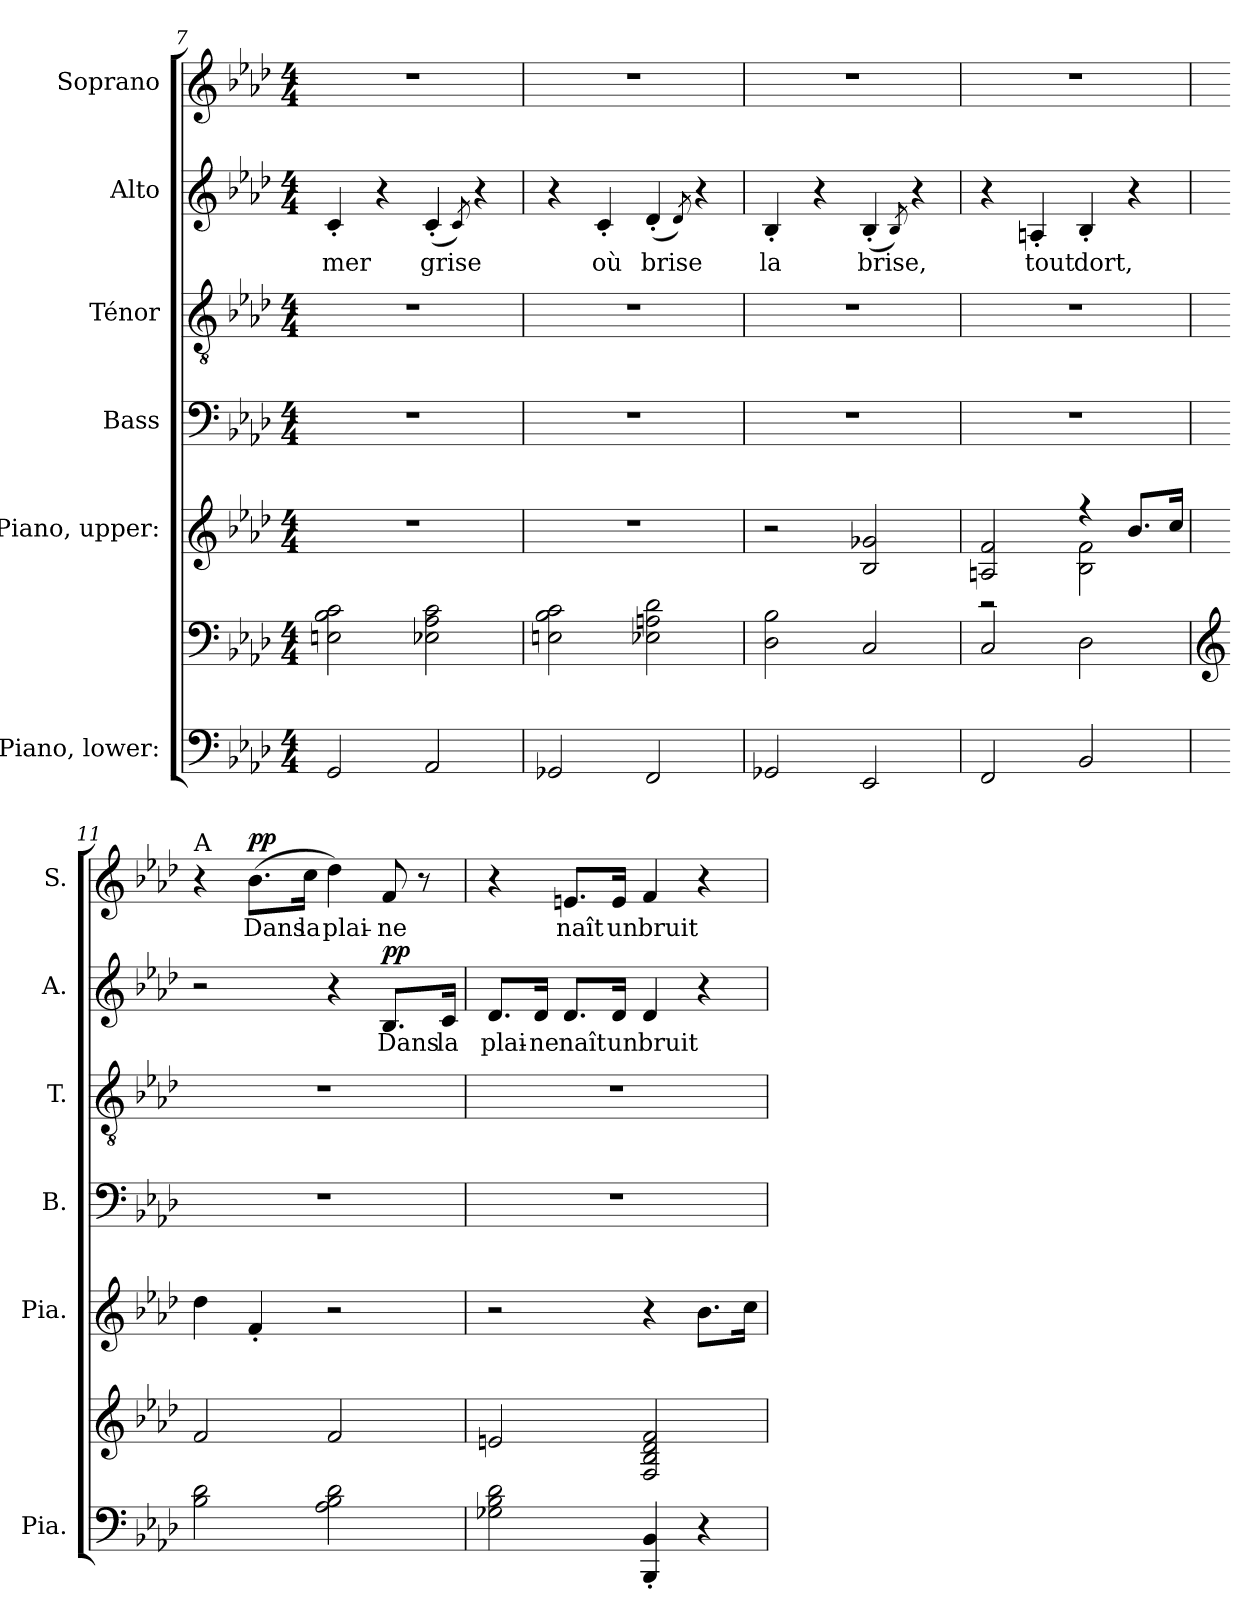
**kern	**kern	**kern	**kern	**kern	**kern	**text	**dynam	**kern	**text	**dynam
*part6	*part6	*part5	*part4	*part3	*part2	*part2	*part2	*part1	*part1	*part1
*staff7	*staff6	*staff5	*staff4	*staff3	*staff2	*staff2	*staff2	*staff1	*staff1	*staff1
*I"Piano, lower:	*	*I"Piano, upper:	*I"Bass	*I"Ténor	*I"Alto	*	*	*I"Soprano	*	*
*I'Pia.	*	*I'Pia.	*I'B.	*I'T.	*I'A.	*	*	*I'S.	*	*
*clefF4	*clefF4	*clefG2	*clefF4	*clefGv2	*clefG2	*	*	*clefG2	*	*
*k[b-e-a-d-]	*k[b-e-a-d-]	*k[b-e-a-d-]	*k[b-e-a-d-]	*k[b-e-a-d-]	*k[b-e-a-d-]	*	*	*k[b-e-a-d-]	*	*
*M4/4	*M4/4	*M4/4	*M4/4	*M4/4	*M4/4	*	*	*M4/4	*	*
=7	=7	=7	=7	=7	=7	=7	=7	=7	=7	=7
!	!	!	!	!	!	!LO:LY:b	!	!	!	!
2GG/	2En\ 2B-\ 2c\	1r	1r	1r	4c'/	mer	.	1r	.	.
.	.	.	.	.	4r	.	.	.	.	.
!	!	!	!	!	!	!LO:LY:b	!	!	!	!
2AA-/	2E-X\ 2A-\ 2c\	.	.	.	(<4c'/	grise	.	.	.	.
.	.	.	.	.	8qc/)	.	.	.	.	.
.	.	.	.	.	4r	.	.	.	.	.
=8	=8	=8	=8	=8	=8	=8	=8	=8	=8	=8
2GG-X/	2En\ 2B-\ 2c\	1r	1r	1r	4r	.	.	1r	.	.
!	!	!	!	!	!	!LO:LY:b	!	!	!	!
.	.	.	.	.	4c'/	où	.	.	.	.
!	!	!	!	!	!	!LO:LY:b	!	!	!	!
2FF/	2E-X\ 2An\ 2d-\	.	.	.	(<4d-'/	brise	.	.	.	.
.	.	.	.	.	8qd-/)	.	.	.	.	.
.	.	.	.	.	4r	.	.	.	.	.
!!LO:PB:g=z
=9	=9	=9	=9	=9	=9	=9	=9	=9	=9	=9
!	!	!	!	!	!	!LO:LY:b	!	!	!	!
2GG-X/	2D-\ 2B-\	2r	1r	1r	4B-'/	la	.	1r	.	.
.	.	.	.	.	4r	.	.	.	.	.
!	!	!	!	!	!	!LO:LY:b	!	!	!	!
2EE-/	2C/	2B-/ 2g-X/	.	.	(<4B-'/	brise,	.	.	.	.
.	.	.	.	.	8qB-/)	.	.	.	.	.
.	.	.	.	.	4r	.	.	.	.	.
=10	=10	=10	=10	=10	=10	=10	=10	=10	=10	=10
*	*	*^	*	*	*	*	*	*	*	*
2FF/	2C/	2An/ 2f/	2r	1r	1r	4r	.	.	1r	.	.
!	!	!	!	!	!	!	!LO:LY:b	!	!	!	!
.	.	.	.	.	.	4An'/	tout	.	.	.	.
!	!	!	!	!	!	!	!LO:LY:b	!	!	!	!
2BB-/	2D-\	4r	2B-\ 2f\	.	.	4B-'/	dort,	.	.	.	.
.	.	8.b-/L	.	.	.	4r	.	.	.	.	.
.	.	16cc/Jk	.	.	.	.	.	.	.	.	.
*	*	*v	*v	*	*	*	*	*	*	*	*
=11	=11	=11	=11	=11	=11	=11	=11	=11	=11	=11
*	*clefG2	*	*	*	*	*	*	*	*	*
!	!	!	!	!	!	!	!	!LO:TX:t=A	!	!
2B-\ 2d-\	2f/	4dd-\	1r	1r	2r	.	.	4r	.	.
!	!	!	!	!	!	!	!	!	!LO:LY:b	!LO:DY:a
.	.	4f'/	.	.	.	.	.	(>8.b-\L	Dans	pp
!	!	!	!	!	!	!	!	!	!LO:LY:b	!
.	.	.	.	.	.	.	.	16cc\Jk	la	.
!	!	!	!	!	!	!	!	!	!LO:LY:b	!
2A-\ 2B-\ 2d-\	2f/	2r	.	.	4r	.	.	4dd-\)	plai-	.
!	!	!	!	!	!	!LO:LY:b	!LO:DY:a	!	!LO:LY:b	!
.	.	.	.	.	8.B-/L	Dans	pp	8f/	-ne	.
.	.	.	.	.	.	.	.	8r	.	.
!	!	!	!	!	!	!LO:LY:b	!	!	!	!
.	.	.	.	.	16c/Jk	la	.	.	.	.
=12	=12	=12	=12	=12	=12	=12	=12	=12	=12	=12
!	!	!	!	!	!	!LO:LY:b	!	!	!	!
2G-X\ 2B-\ 2d-\	2en/	2r	1r	1r	8.d-/L	plai-	.	4r	.	.
!	!	!	!	!	!	!LO:LY:b	!	!	!	!
.	.	.	.	.	16d-/Jk	-ne	.	.	.	.
!	!	!	!	!	!	!LO:LY:b	!	!	!LO:LY:b	!
.	.	.	.	.	8.d-/L	naît	.	8.en/L	naît	.
!	!	!	!	!	!	!LO:LY:b	!	!	!LO:LY:b	!
.	.	.	.	.	16d-/Jk	un	.	16e/Jk	un	.
!	!	!	!	!	!	!LO:LY:b	!	!	!LO:LY:b	!
4BBB-/' 4BB-/'	2F/ 2B-/ 2d-/ 2f/	4r	.	.	4d-/	bruit	.	4f/	bruit	.
4r	.	8.b-\L	.	.	4r	.	.	4r	.	.
.	.	16cc\Jk	.	.	.	.	.	.	.	.
=	=	=	=	=	=	=	=	=	=	=
*-	*-	*-	*-	*-	*-	*-	*-	*-	*-	*-
